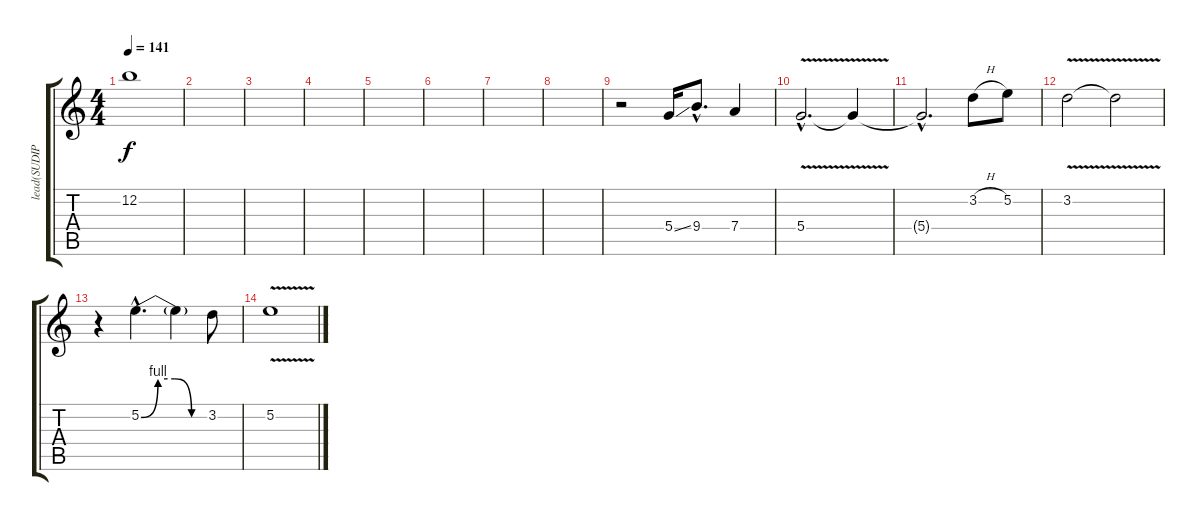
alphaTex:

\track ("lead(SUDIP)" "lead(SUDIP") {instrument overdrivenguitar}
\staff {score tabs}
\tuning (E4 B3 G3 D3 A2 E2) {hide}
\ts (4 4)
\tempo 141
\clef g2
\ks c
12.2{t}.1{dy f} |
|
|
|
|
|
|
|
r.2 5.4{ss}.16 9.4{hac}.8{d} 7.4.4 |
5.4{v hac}.2{d} 5.4{t}.4 |
5.4{hac t}.2{d} 3.2{h}.8 5.2.8 |
3.2{v}.2 3.2{t}.2 |
r.4 5.2{be (custom 0 0 15 4 30 4 45 0 60 0) hac}.4{d} 5.2{t}.4 3.2.8 |
5.2{v}.1
